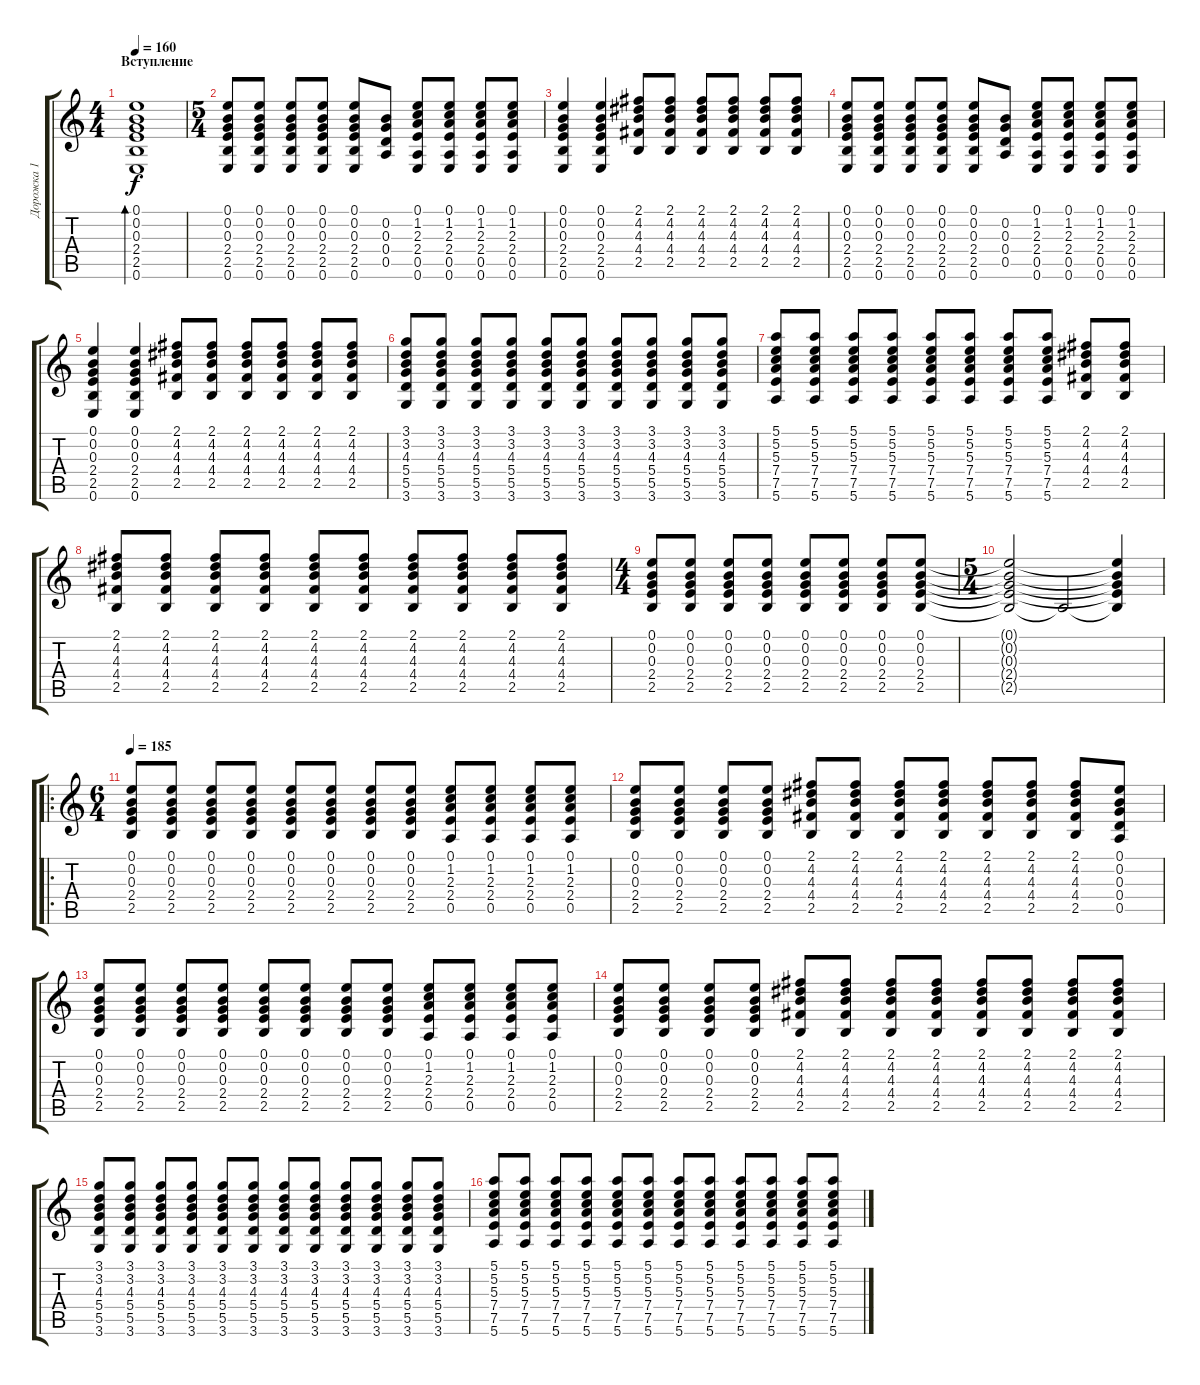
\track ("Дорожка 1" "Дорожка 1") {instrument acousticguitarnylon}
\staff {score tabs}
\tuning (E4 B3 G3 D3 A2 E2) {hide}
\ts (4 4)
\section ("" "Вступление")
\tempo 160
\clef g2
\ks c
(0.1 0.2 0.3 2.4 2.5 0.6).1{bd 480 dy f instrument acousticguitarnylon} |
\ts (5 4)
(0.1 0.2 0.3 2.4 2.5 0.6).8 (0.1 0.2 0.3 2.4 2.5 0.6).8 (0.1 0.2 0.3 2.4 2.5 0.6).8 (0.1 0.2 0.3 2.4 2.5 0.6).8 (0.1 0.2 0.3 2.4 2.5 0.6).8 (0.2 0.3 0.4 0.5).8 (0.1 1.2 2.3 2.4 0.5 0.6).8 (0.1 1.2 2.3 2.4 0.5 0.6).8 (0.1 1.2 2.3 2.4 0.5 0.6).8 (0.1 1.2 2.3 2.4 0.5 0.6).8 |
(0.1 0.2 0.3 2.4 2.5 0.6).4 (0.1 0.2 0.3 2.4 2.5 0.6).4 (2.1 4.2 4.3 4.4 2.5).8 (2.1 4.2 4.3 4.4 2.5).8 (2.1 4.2 4.3 4.4 2.5).8 (2.1 4.2 4.3 4.4 2.5).8 (2.1 4.2 4.3 4.4 2.5).8 (2.1 4.2 4.3 4.4 2.5).8 |
(0.1 0.2 0.3 2.4 2.5 0.6).8 (0.1 0.2 0.3 2.4 2.5 0.6).8 (0.1 0.2 0.3 2.4 2.5 0.6).8 (0.1 0.2 0.3 2.4 2.5 0.6).8 (0.1 0.2 0.3 2.4 2.5 0.6).8 (0.2 0.3 0.4 0.5).8 (0.1 1.2 2.3 2.4 0.5 0.6).8 (0.1 1.2 2.3 2.4 0.5 0.6).8 (0.1 1.2 2.3 2.4 0.5 0.6).8 (0.1 1.2 2.3 2.4 0.5 0.6).8 |
(0.1 0.2 0.3 2.4 2.5 0.6).4 (0.1 0.2 0.3 2.4 2.5 0.6).4 (2.1 4.2 4.3 4.4 2.5).8 (2.1 4.2 4.3 4.4 2.5).8 (2.1 4.2 4.3 4.4 2.5).8 (2.1 4.2 4.3 4.4 2.5).8 (2.1 4.2 4.3 4.4 2.5).8 (2.1 4.2 4.3 4.4 2.5).8 |
(3.1 3.2 4.3 5.4 5.5 3.6).8 (3.1 3.2 4.3 5.4 5.5 3.6).8 (3.1 3.2 4.3 5.4 5.5 3.6).8 (3.1 3.2 4.3 5.4 5.5 3.6).8 (3.1 3.2 4.3 5.4 5.5 3.6).8 (3.1 3.2 4.3 5.4 5.5 3.6).8 (3.1 3.2 4.3 5.4 5.5 3.6).8 (3.1 3.2 4.3 5.4 5.5 3.6).8 (3.1 3.2 4.3 5.4 5.5 3.6).8 (3.1 3.2 4.3 5.4 5.5 3.6).8 |
(5.1 5.2 5.3 7.4 7.5 5.6).8 (5.1 5.2 5.3 7.4 7.5 5.6).8 (5.1 5.2 5.3 7.4 7.5 5.6).8 (5.1 5.2 5.3 7.4 7.5 5.6).8 (5.1 5.2 5.3 7.4 7.5 5.6).8 (5.1 5.2 5.3 7.4 7.5 5.6).8 (5.1 5.2 5.3 7.4 7.5 5.6).8 (5.1 5.2 5.3 7.4 7.5 5.6).8 (2.1 4.2 4.3 4.4 2.5).8 (2.1 4.2 4.3 4.4 2.5).8 |
(2.1 4.2 4.3 4.4 2.5).8 (2.1 4.2 4.3 4.4 2.5).8 (2.1 4.2 4.3 4.4 2.5).8 (2.1 4.2 4.3 4.4 2.5).8 (2.1 4.2 4.3 4.4 2.5).8 (2.1 4.2 4.3 4.4 2.5).8 (2.1 4.2 4.3 4.4 2.5).8 (2.1 4.2 4.3 4.4 2.5).8 (2.1 4.2 4.3 4.4 2.5).8 (2.1 4.2 4.3 4.4 2.5).8 |
\ts (4 4)
(0.1 0.2 0.3 2.4 2.5).8 (0.1 0.2 0.3 2.4 2.5).8 (0.1 0.2 0.3 2.4 2.5).8 (0.1 0.2 0.3 2.4 2.5).8 (0.1 0.2 0.3 2.4 2.5).8 (0.1 0.2 0.3 2.4 2.5).8 (0.1 0.2 0.3 2.4 2.5).8 (0.1 0.2 0.3 2.4 2.5).8{volume 5} |
\ts (5 4)
(0.1{t} 0.2{t} 0.3{t} 2.4{t} 2.5{t}).2 2.5{t}.2 (0.1{t} 0.2{t} 0.3{t} 2.4{t} 2.5{t}).4 |
\ro
\ts (6 4)
\tempo 185
(0.1 0.2 0.3 2.4 2.5).8{volume 13} (0.1 0.2 0.3 2.4 2.5).8 (0.1 0.2 0.3 2.4 2.5).8 (0.1 0.2 0.3 2.4 2.5).8 (0.1 0.2 0.3 2.4 2.5).8 (0.1 0.2 0.3 2.4 2.5).8 (0.1 0.2 0.3 2.4 2.5).8 (0.1 0.2 0.3 2.4 2.5).8 (0.1 1.2 2.3 2.4 0.5).8 (0.1 1.2 2.3 2.4 0.5).8 (0.1 1.2 2.3 2.4 0.5).8 (0.1 1.2 2.3 2.4 0.5).8 |
(0.1 0.2 0.3 2.4 2.5).8 (0.1 0.2 0.3 2.4 2.5).8 (0.1 0.2 0.3 2.4 2.5).8 (0.1 0.2 0.3 2.4 2.5).8 (2.1 4.2 4.3 4.4 2.5).8 (2.1 4.2 4.3 4.4 2.5).8 (2.1 4.2 4.3 4.4 2.5).8 (2.1 4.2 4.3 4.4 2.5).8 (2.1 4.2 4.3 4.4 2.5).8 (2.1 4.2 4.3 4.4 2.5).8 (2.1 4.2 4.3 4.4 2.5).8 (0.1 0.2 0.3 0.4 0.5).8 |
(0.1 0.2 0.3 2.4 2.5).8 (0.1 0.2 0.3 2.4 2.5).8 (0.1 0.2 0.3 2.4 2.5).8 (0.1 0.2 0.3 2.4 2.5).8 (0.1 0.2 0.3 2.4 2.5).8 (0.1 0.2 0.3 2.4 2.5).8 (0.1 0.2 0.3 2.4 2.5).8 (0.1 0.2 0.3 2.4 2.5).8 (0.1 1.2 2.3 2.4 0.5).8 (0.1 1.2 2.3 2.4 0.5).8 (0.1 1.2 2.3 2.4 0.5).8 (0.1 1.2 2.3 2.4 0.5).8 |
(0.1 0.2 0.3 2.4 2.5).8 (0.1 0.2 0.3 2.4 2.5).8 (0.1 0.2 0.3 2.4 2.5).8 (0.1 0.2 0.3 2.4 2.5).8 (2.1 4.2 4.3 4.4 2.5).8 (2.1 4.2 4.3 4.4 2.5).8 (2.1 4.2 4.3 4.4 2.5).8 (2.1 4.2 4.3 4.4 2.5).8 (2.1 4.2 4.3 4.4 2.5).8 (2.1 4.2 4.3 4.4 2.5).8 (2.1 4.2 4.3 4.4 2.5).8 (2.1 4.2 4.3 4.4 2.5).8 |
(3.1 3.2 4.3 5.4 5.5 3.6).8 (3.1 3.2 4.3 5.4 5.5 3.6).8 (3.1 3.2 4.3 5.4 5.5 3.6).8 (3.1 3.2 4.3 5.4 5.5 3.6).8 (3.1 3.2 4.3 5.4 5.5 3.6).8 (3.1 3.2 4.3 5.4 5.5 3.6).8 (3.1 3.2 4.3 5.4 5.5 3.6).8 (3.1 3.2 4.3 5.4 5.5 3.6).8 (3.1 3.2 4.3 5.4 5.5 3.6).8 (3.1 3.2 4.3 5.4 5.5 3.6).8 (3.1 3.2 4.3 5.4 5.5 3.6).8 (3.1 3.2 4.3 5.4 5.5 3.6).8 |
(5.1 5.2 5.3 7.4 7.5 5.6).8 (5.1 5.2 5.3 7.4 7.5 5.6).8 (5.1 5.2 5.3 7.4 7.5 5.6).8 (5.1 5.2 5.3 7.4 7.5 5.6).8 (5.1 5.2 5.3 7.4 7.5 5.6).8 (5.1 5.2 5.3 7.4 7.5 5.6).8 (5.1 5.2 5.3 7.4 7.5 5.6).8 (5.1 5.2 5.3 7.4 7.5 5.6).8 (5.1 5.2 5.3 7.4 7.5 5.6).8 (5.1 5.2 5.3 7.4 7.5 5.6).8 (5.1 5.2 5.3 7.4 7.5 5.6).8 (5.1 5.2 5.3 7.4 7.5 5.6).8
